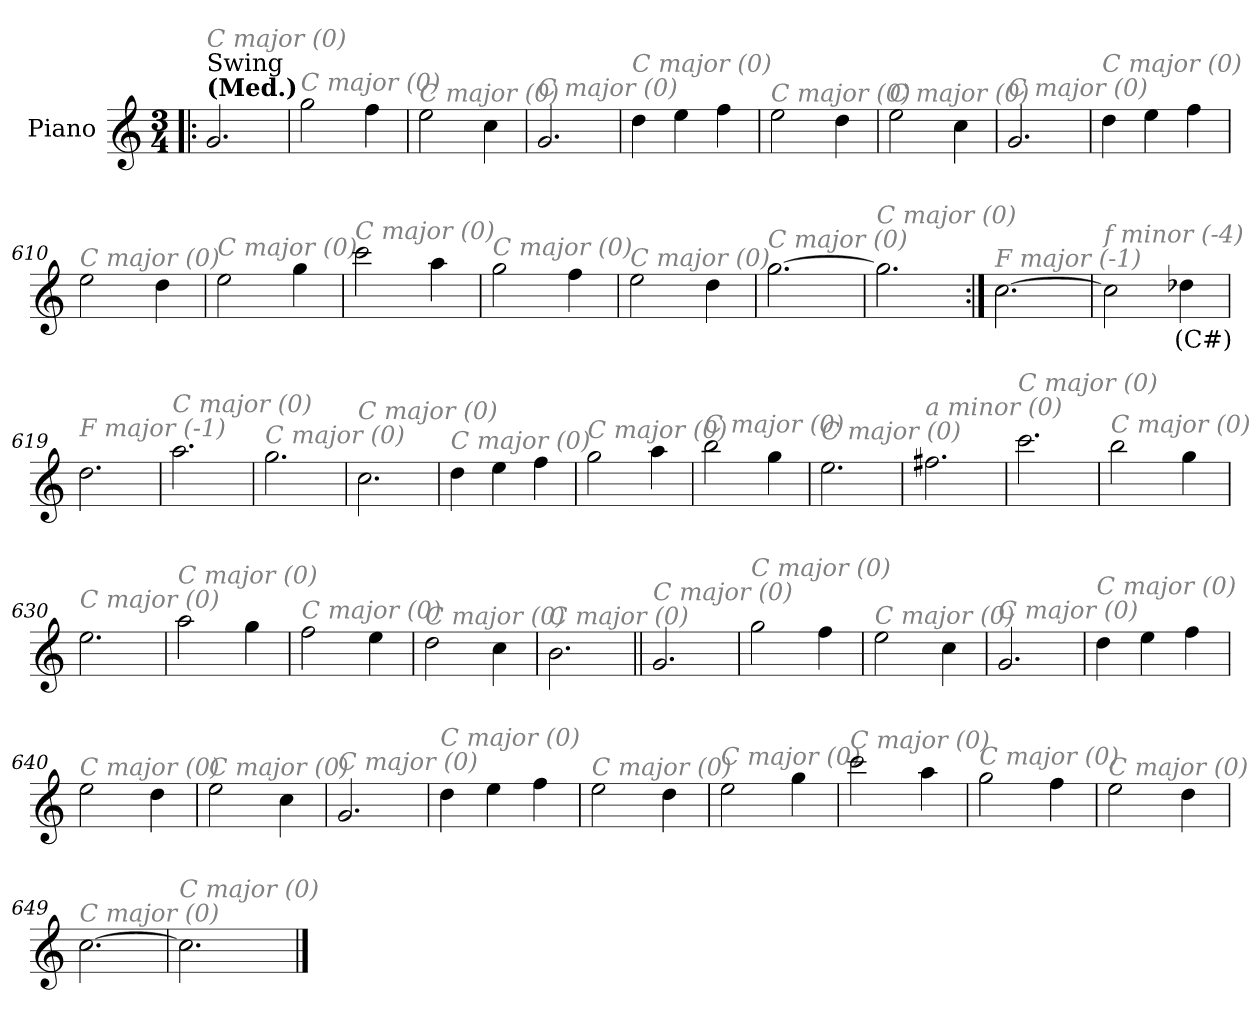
**kern	**text
*part1	*part1
*staff1	*staff1
*I"Piano	*
*I'Pno.	*
*clefG2	*
*k[]	*
*M3/4	*
=1!|:	=1!|:
!LO:TX:a:B:t=(Med.)	!
!LO:TX:a:t=Swing	!
!LO:TX:i:color=#808080:t=C major (0)	!
2.g/	.
=602	=602
!LO:TX:i:color=#808080:t=C major (0)	!
2gg\	.
4ff\	.
=603	=603
!LO:TX:i:color=#808080:t=C major (0)	!
2ee\	.
4cc\	.
=604	=604
!LO:TX:i:color=#808080:t=C major (0)	!
2.g/	.
=605	=605
!LO:TX:i:color=#808080:t=C major (0)	!
4dd\	.
4ee\	.
4ff\	.
=606	=606
!LO:TX:i:color=#808080:t=C major (0)	!
2ee\	.
4dd\	.
!!LO:LB:g=z
=607	=607
!LO:TX:i:color=#808080:t=C major (0)	!
2ee\	.
4cc\	.
=608	=608
!LO:TX:i:color=#808080:t=C major (0)	!
2.g/	.
=609	=609
!LO:TX:i:color=#808080:t=C major (0)	!
4dd\	.
4ee\	.
4ff\	.
=610	=610
!LO:TX:i:color=#808080:t=C major (0)	!
2ee\	.
4dd\	.
=611	=611
!LO:TX:i:color=#808080:t=C major (0)	!
2ee\	.
4gg\	.
=612	=612
!LO:TX:i:color=#808080:t=C major (0)	!
2ccc\	.
4aa\	.
!!LO:LB:g=z
=613	=613
!LO:TX:i:color=#808080:t=C major (0)	!
2gg\	.
4ff\	.
=614	=614
!LO:TX:i:color=#808080:t=C major (0)	!
2ee\	.
4dd\	.
=615	=615
!LO:TX:i:color=#808080:t=C major (0)	!
[2.gg\	.
=616	=616
!LO:TX:i:color=#808080:t=C major (0)	!
2.gg\]	.
=617:|!	=617:|!
!LO:TX:i:color=#808080:t=F major (-1)	!
[2.cc\	.
=618	=618
!LO:TX:i:color=#808080:t=f minor (-4)	!
2cc\]	.
4dd-Xi\	(C#)
!!LO:LB:g=z
=619	=619
!LO:TX:i:color=#808080:t=F major (-1)	!
2.dd\	.
=620	=620
!LO:TX:i:color=#808080:t=C major (0)	!
2.aa\	.
=621	=621
!LO:TX:i:color=#808080:t=C major (0)	!
2.gg\	.
=622	=622
!LO:TX:i:color=#808080:t=C major (0)	!
2.cc\	.
=623	=623
!LO:TX:i:color=#808080:t=C major (0)	!
4dd\	.
4ee\	.
4ff\	.
=624	=624
!LO:TX:i:color=#808080:t=C major (0)	!
2gg\	.
4aa\	.
=625	=625
!LO:TX:i:color=#808080:t=C major (0)	!
2bb\	.
4gg\	.
=626	=626
!LO:TX:i:color=#808080:t=C major (0)	!
2.ee\	.
=627	=627
!LO:TX:i:color=#808080:t=a minor (0)	!
2.ff#X\	.
=628	=628
!LO:TX:i:color=#808080:t=C major (0)	!
2.ccc\	.
!!LO:LB:g=z
=629	=629
!LO:TX:i:color=#808080:t=C major (0)	!
2bb\	.
4gg\	.
=630	=630
!LO:TX:i:color=#808080:t=C major (0)	!
2.ee\	.
=631	=631
!LO:TX:i:color=#808080:t=C major (0)	!
2aa\	.
4gg\	.
=632	=632
!LO:TX:i:color=#808080:t=C major (0)	!
2ff\	.
4ee\	.
=633	=633
!LO:TX:i:color=#808080:t=C major (0)	!
2dd\	.
4cc\	.
=634	=634
!LO:TX:i:color=#808080:t=C major (0)	!
2.b\	.
!!LO:LB:g=z
=635||	=635||
!LO:TX:i:color=#808080:t=C major (0)	!
2.g/	.
=636	=636
!LO:TX:i:color=#808080:t=C major (0)	!
2gg\	.
4ff\	.
=637	=637
!LO:TX:i:color=#808080:t=C major (0)	!
2ee\	.
4cc\	.
=638	=638
!LO:TX:i:color=#808080:t=C major (0)	!
2.g/	.
=639	=639
!LO:TX:i:color=#808080:t=C major (0)	!
4dd\	.
4ee\	.
4ff\	.
!!LO:LB:g=z
=640	=640
!LO:TX:i:color=#808080:t=C major (0)	!
2ee\	.
4dd\	.
=641	=641
!LO:TX:i:color=#808080:t=C major (0)	!
2ee\	.
4cc\	.
=642	=642
!LO:TX:i:color=#808080:t=C major (0)	!
2.g/	.
=643	=643
!LO:TX:i:color=#808080:t=C major (0)	!
4dd\	.
4ee\	.
4ff\	.
=644	=644
!LO:TX:i:color=#808080:t=C major (0)	!
2ee\	.
4dd\	.
!!LO:LB:g=z
=645	=645
!LO:TX:i:color=#808080:t=C major (0)	!
2ee\	.
4gg\	.
=646	=646
!LO:TX:i:color=#808080:t=C major (0)	!
2ccc\	.
4aa\	.
=647	=647
!LO:TX:i:color=#808080:t=C major (0)	!
2gg\	.
4ff\	.
=648	=648
!LO:TX:i:color=#808080:t=C major (0)	!
2ee\	.
4dd\	.
=649	=649
!LO:TX:i:color=#808080:t=C major (0)	!
[2.cc\	.
=650	=650
!LO:TX:i:color=#808080:t=C major (0)	!
2.cc\]	.
==	==
*-	*-
